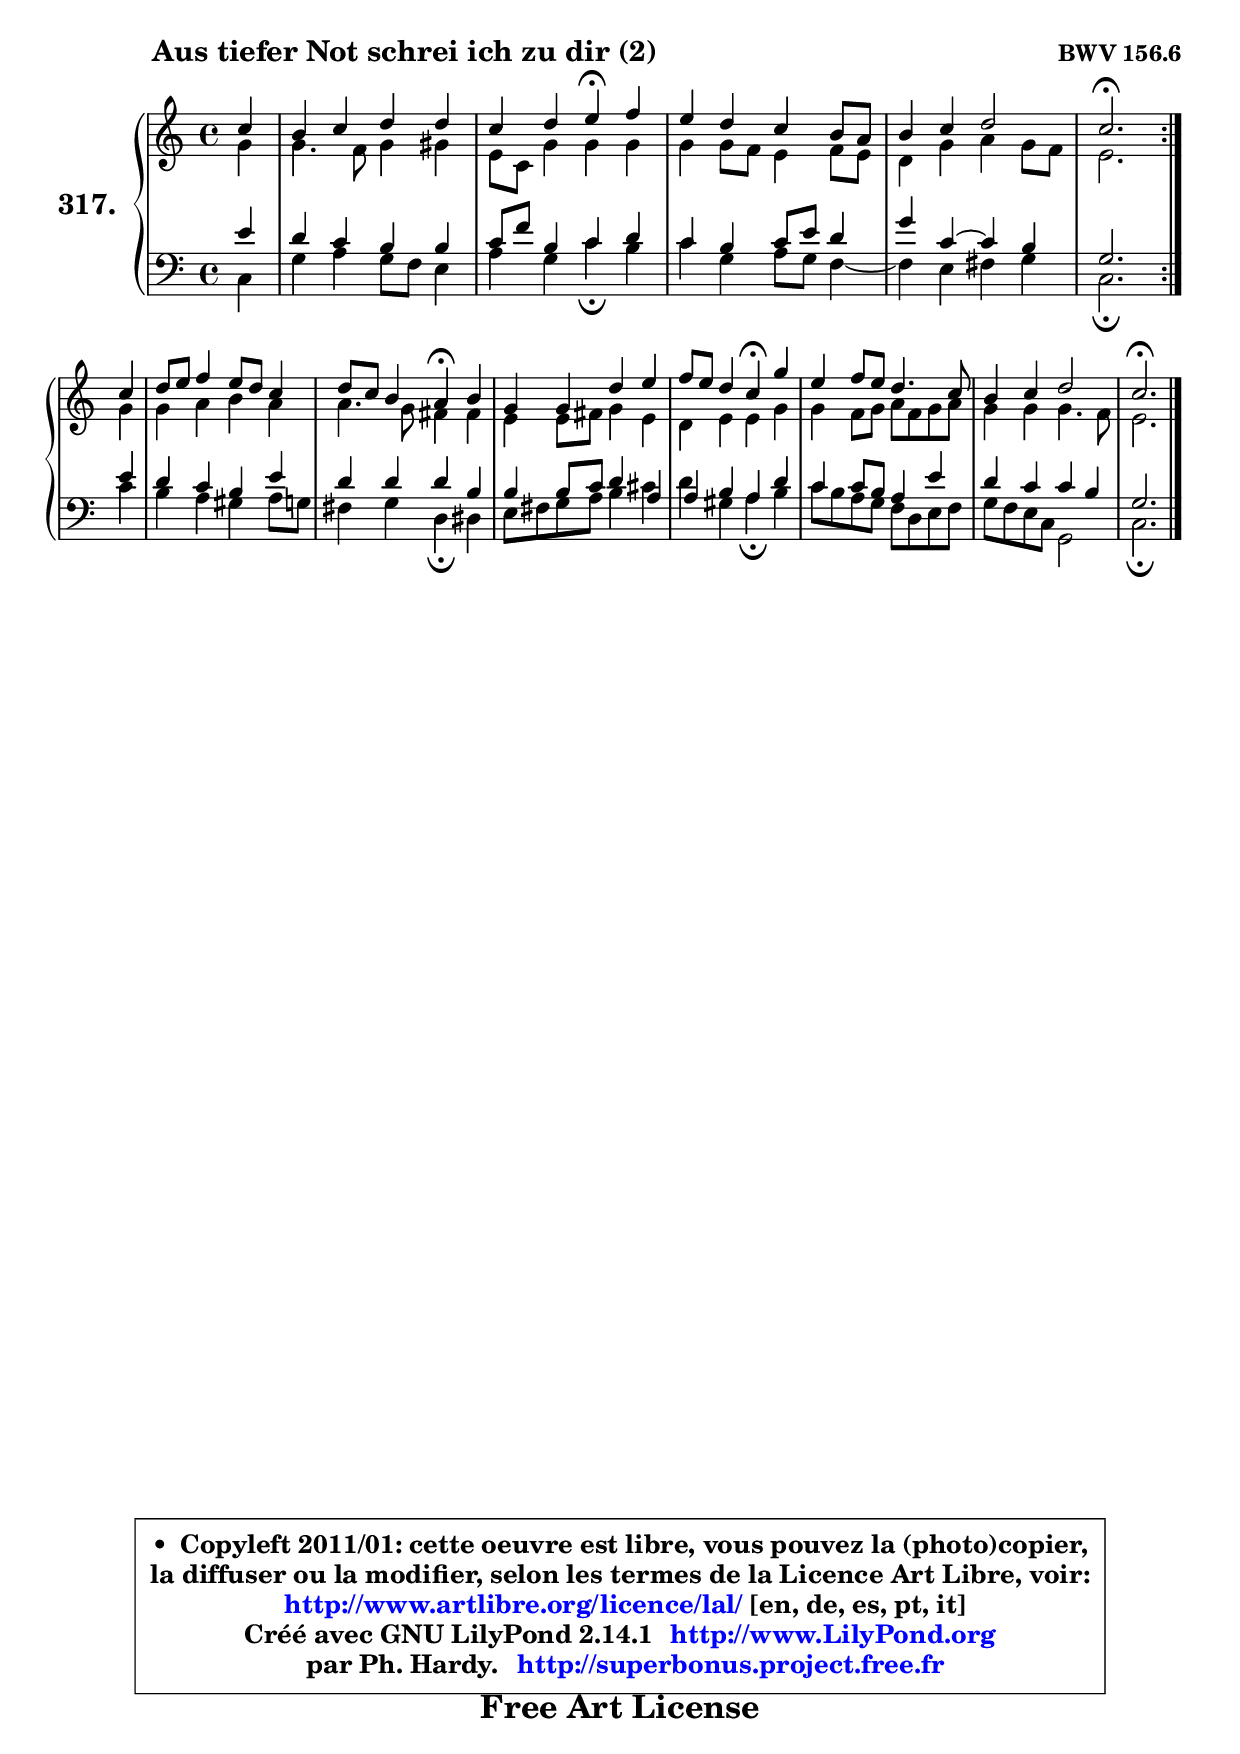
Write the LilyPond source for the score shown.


\version "2.14.1"

    \paper {
%	system-system-spacing #'padding = #0.1
%	score-system-spacing #'padding = #0.1
%	ragged-bottom = ##f
%	ragged-last-bottom = ##f
	}

    \header {
      opus = \markup { \bold "BWV 156.6" }
      piece = \markup { \hspace #9 \fontsize #2 \bold "Aus tiefer Not schrei ich zu dir (2)" }
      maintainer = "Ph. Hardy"
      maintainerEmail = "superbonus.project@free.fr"
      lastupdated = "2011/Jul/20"
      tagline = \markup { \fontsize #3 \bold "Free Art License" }
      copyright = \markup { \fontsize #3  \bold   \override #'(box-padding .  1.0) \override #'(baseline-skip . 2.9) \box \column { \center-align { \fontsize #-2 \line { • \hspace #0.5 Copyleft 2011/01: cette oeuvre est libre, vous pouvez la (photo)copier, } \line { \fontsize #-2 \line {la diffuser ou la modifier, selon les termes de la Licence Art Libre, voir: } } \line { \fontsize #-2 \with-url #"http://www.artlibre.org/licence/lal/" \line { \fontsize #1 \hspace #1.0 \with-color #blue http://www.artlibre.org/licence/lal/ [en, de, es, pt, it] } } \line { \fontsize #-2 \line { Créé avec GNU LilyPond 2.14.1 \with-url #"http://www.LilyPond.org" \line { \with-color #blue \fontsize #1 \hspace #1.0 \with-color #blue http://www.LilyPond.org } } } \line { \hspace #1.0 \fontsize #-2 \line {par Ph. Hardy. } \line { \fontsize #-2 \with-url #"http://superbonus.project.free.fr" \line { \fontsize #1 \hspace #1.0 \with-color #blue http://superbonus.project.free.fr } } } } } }

	  }

  guidemidi = {
	\repeat volta 2 {
        r4 |
        R1 |
        r2 \tempo 4 = 30 r4 \tempo 4 = 78 r4 |
        R1 |
        R1 |
        \tempo 4 = 40 r2. \tempo 4 = 78 } %fin du repeat
        r4 |
        R1 |
        r2 \tempo 4 = 30 r4 \tempo 4 = 78 r4 |
        R1 |
        r2 \tempo 4 = 30 r4 \tempo 4 = 78 r4 |
        R1 |
        R1 |
        \tempo 4 = 40 r2. 
	}

  upper = {
\displayLilyMusic \transpose c c {
	\time 4/4
	\key c \major
	\clef treble
	\partial 4
	\voiceOne
	<< { 
	% SOPRANO
	\set Voice.midiInstrument = "acoustic grand"
	\relative c'' {
	\repeat volta 2 {
        c4 |
        b4 c d d |
        c4 d e\fermata f |
        e4 d c b8 a |
        b4 c d2 |
        c2.\fermata } %fin du repeat
\break
        c4 |
        d8 e f4 e8 d c4 |
        d8 c b4 a\fermata b |
        g4 g d' e |
        f8 e d4 c\fermata g' |
        e4 f8 e d4. c8 |
        b4 c d2 |
        c2.\fermata
        \bar "|."
	} % fin de relative
	}

	\context Voice="1" { \voiceTwo 
	% ALTO
	\set Voice.midiInstrument = "acoustic grand"
	\relative c'' {
	\repeat volta 2 {
        g4 |
        g4. f8 g4 gis |
        e8 c g'4 g g |
        g4 g8 f e4 f8 e |
        d4 g a g8 f |
        e2. } %fin du repeat
        g4 |
        g4 a b a |
        a4. g8 fis4 fis |
        e4 e8 fis g4 e |
        d4 e e g |
        g4 f8 g a f g a |
        g4 g g4. f8 |
        e2.
        \bar "|."
	} % fin de relative
	\oneVoice
	} >>
}
	}

    lower = {
\transpose c c {
	\time 4/4
	\key c \major
	\clef bass
	\partial 4
	\voiceOne
	<< { 
	% TENOR
	\set Voice.midiInstrument = "acoustic grand"
	\relative c' {
	\repeat volta 2 {
        e4 |
        d4 c b b |
        c8 f b,4 c d |
        c4 b c8 e d4 |
        g4 c, ~ c b |
        g2. } %fin du repeat
        e'4 |
        d4 c b e |
        d4 d d b |
        b4 b8 c d4 a |
        a4 b a d |
        c4 c8 b a4 e' |
        d4 c c b |
        g2.
        \bar "|."
	} % fin de relative
	}
	\context Voice="1" { \voiceTwo 
	% BASS
	\set Voice.midiInstrument = "acoustic grand"
	\relative c {
	\repeat volta 2 {
        c4 |
        g'4 a g8 f e4 |
        a4 g c\fermata b |
        c4 g a8 g f4 ~ |
	f4 e4 fis g |
        c,2.\fermata } %fin du repeat
        c'4 |
        b4 a gis a8 g |
        fis4 g d\fermata dis |
        e8 fis g a b4 cis |
        d4 gis, a\fermata b |
        c8 b a g f d e f |
        g8 f e c g2 |
        c2.\fermata
        \bar "|."
	} % fin de relative
	\oneVoice
	} >>
}
	}


    \score { 

	\new PianoStaff <<
	\set PianoStaff.instrumentName = \markup { \bold \huge "317." }
	\new Staff = "upper" \upper
	\new Staff = "lower" \lower
	>>

    \layout {
%	ragged-last = ##f
	   }

         } % fin de score

  \score {
    \unfoldRepeats { << \guidemidi \upper \lower >> }
    \midi {
    \context {
     \Staff
      \remove "Staff_performer"
               }

     \context {
      \Voice
       \consists "Staff_performer"
                }

     \context { 
      \Score
      tempoWholesPerMinute = #(ly:make-moment 78 4)
		}
	    }
	}


